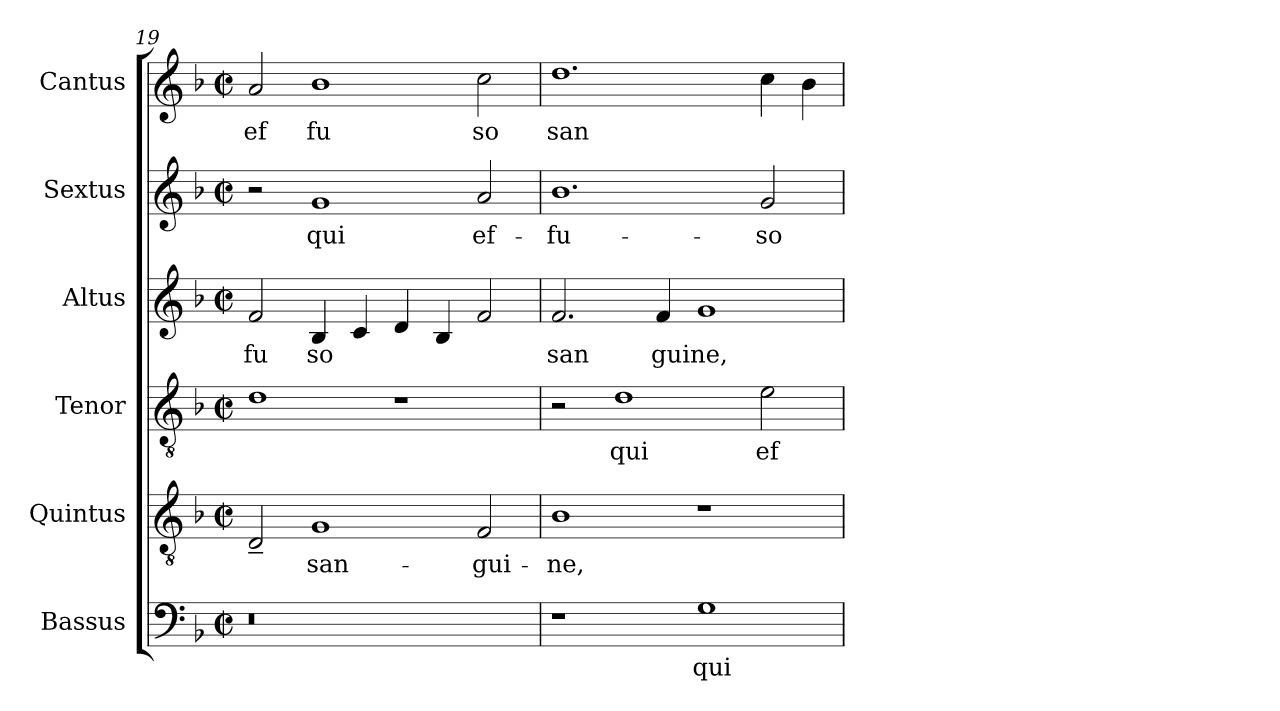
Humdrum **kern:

**kern	**text	**kern	**text	**kern	**text	**kern	**text	**kern	**text	**kern	**text
*part6	*part6	*part5	*part5	*part4	*part4	*part3	*part3	*part2	*part2	*part1	*part1
*staff6	*staff6	*staff5	*staff5	*staff4	*staff4	*staff3	*staff3	*staff2	*staff2	*staff1	*staff1
*I"Bassus	*	*I"Quintus	*	*I"Tenor	*	*I"Altus	*	*I"Sextus	*	*I"Cantus	*
!!LO:PB:g=z
*clefF4	*	*clefGv2	*	*clefGv2	*	*clefG2	*	*clefG2	*	*clefG2	*
*k[b-]	*	*k[b-]	*	*k[b-]	*	*k[b-]	*	*k[b-]	*	*k[b-]	*
*F:	*	*F:	*	*F:	*	*F:	*	*F:	*	*F:	*
*M2/2	*	*M2/2	*	*M2/2	*	*M2/2	*	*M2/2	*	*M2/2	*
*met(c|)	*	*met(c|)	*	*met(c|)	*	*met(c|)	*	*met(c|)	*	*met(c|)	*
=19	=19	=19	=19	=19	=19	=19	=19	=19	=19	=19	=19
!	!	!	!	!	!	!	!LO:LY:b:cj	!	!	!	!LO:LY:b:cj
0r	.	2D~</	.	1d	.	2f/	-fu	2r	.	2a/	ef
!	!	!	!LO:LY:b:cj	!	!	!	!LO:LY:b:cj	!	!LO:LY:b:cj	!	!LO:LY:b:cj
.	.	1G	san-	.	.	4B-/	so	1g	qui	1b-	fu
.	.	.	.	.	.	4c/	.	.	.	.	.
.	.	.	.	1r	.	4d/	.	.	.	.	.
.	.	.	.	.	.	4B-/	.	.	.	.	.
!	!	!	!LO:LY:b:cj	!	!	!	!	!	!LO:LY:b:cj	!	!LO:LY:b:cj
.	.	2F/	-gui-	.	.	2f/	.	2a/	ef-	2cc\	so
=20	=20	=20	=20	=20	=20	=20	=20	=20	=20	=20	=20
!	!	!	!LO:LY:b:cj	!	!	!	!LO:LY:b:cj	!	!LO:LY:b:cj	!	!LO:LY:b
1r	.	1B-	-ne,	2r	.	2.f/	san	1.b-	-fu-	1.dd	san
!	!	!	!	!	!LO:LY:b:cj	!	!	!	!	!	!
.	.	.	.	1d	qui	.	.	.	.	.	.
!	!	!	!	!	!	!	!LO:LY:b:cj	!	!	!	!
.	.	.	.	.	.	4f/	guine,	.	.	.	.
!	!LO:LY:b:cj	!	!	!	!	!	!	!	!	!	!
1G	qui	1r	.	.	.	1g	.	.	.	.	.
!	!	!	!	!	!LO:LY:b:cj	!	!	!	!LO:LY:b:cj	!	!
.	.	.	.	2e\	ef	.	.	2g/	-so	4cc\	.
.	.	.	.	.	.	.	.	.	.	4b-\	.
=	=	=	=	=	=	=	=	=	=	=	=
*-	*-	*-	*-	*-	*-	*-	*-	*-	*-	*-	*-
